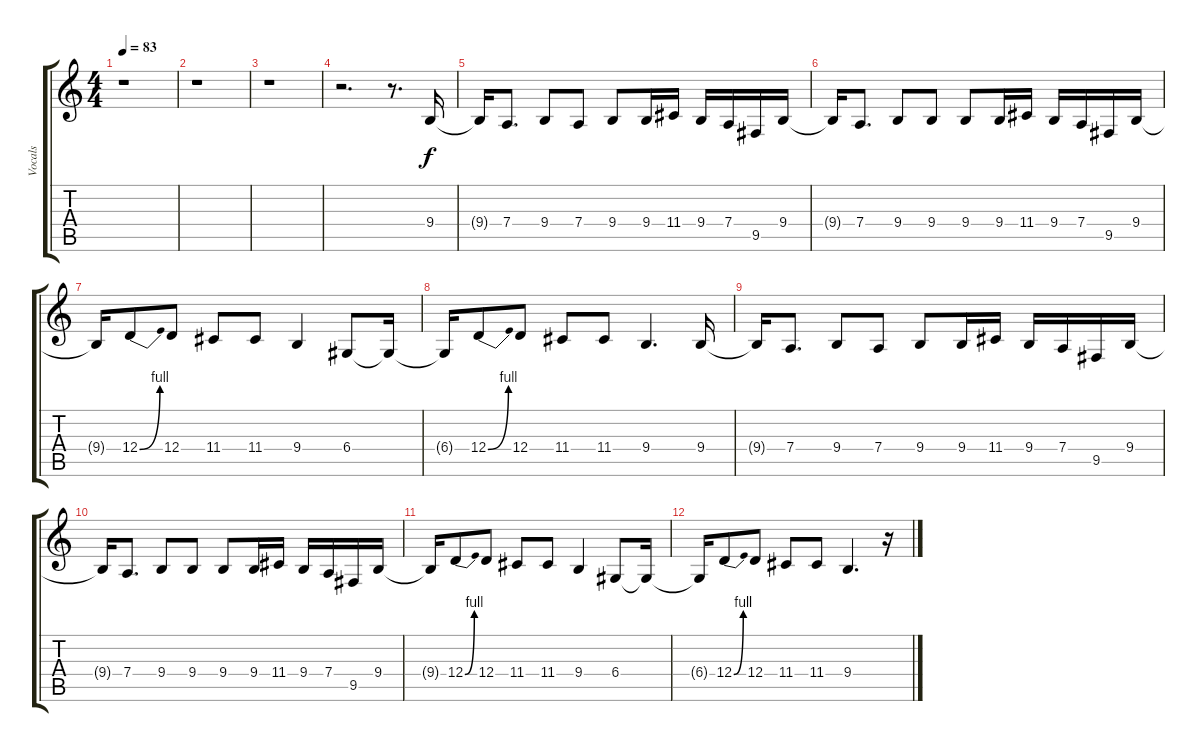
\track ("Vocals" "Vocals") {instrument trumpet}
\staff {score tabs}
\tuning (E4 B3 G3 D3 A2 E2) {hide}
\ts (4 4)
\tempo 83
\clef g2
\ks c
r.1{dy f} |
r.1 |
r.1 |
r.2{d} r.8{d} 9.4.16 |
9.4{t}.16 7.4.8{d} 9.4.8 7.4.8 9.4.8 9.4.16 11.4.16 9.4.16 7.4.16 9.5.16 9.4.16 |
9.4{t}.16 7.4.8{d} 9.4.8 9.4.8 9.4.8 9.4.16 11.4.16 9.4.16 7.4.16 9.5.16 9.4.16 |
9.4{t}.16 12.4{be (bend 0 0 60 4)}.8 12.4.8 11.4.8 11.4.8 9.4.4 6.4.8 6.4{t}.16 |
6.4{t}.16 12.4{be (bend 0 0 60 4)}.8 12.4.8 11.4.8 11.4.8 9.4.4{d} 9.4.16 |
9.4{t}.16 7.4.8{d} 9.4.8 7.4.8 9.4.8 9.4.16 11.4.16 9.4.16 7.4.16 9.5.16 9.4.16 |
9.4{t}.16 7.4.8{d} 9.4.8 9.4.8 9.4.8 9.4.16 11.4.16 9.4.16 7.4.16 9.5.16 9.4.16 |
9.4{t}.16 12.4{be (bend 0 0 60 4)}.8 12.4.8 11.4.8 11.4.8 9.4.4 6.4.8 6.4{t}.16 |
6.4{t}.16 12.4{be (bend 0 0 60 4)}.8 12.4.8 11.4.8 11.4.8 9.4.4{d} r.16
